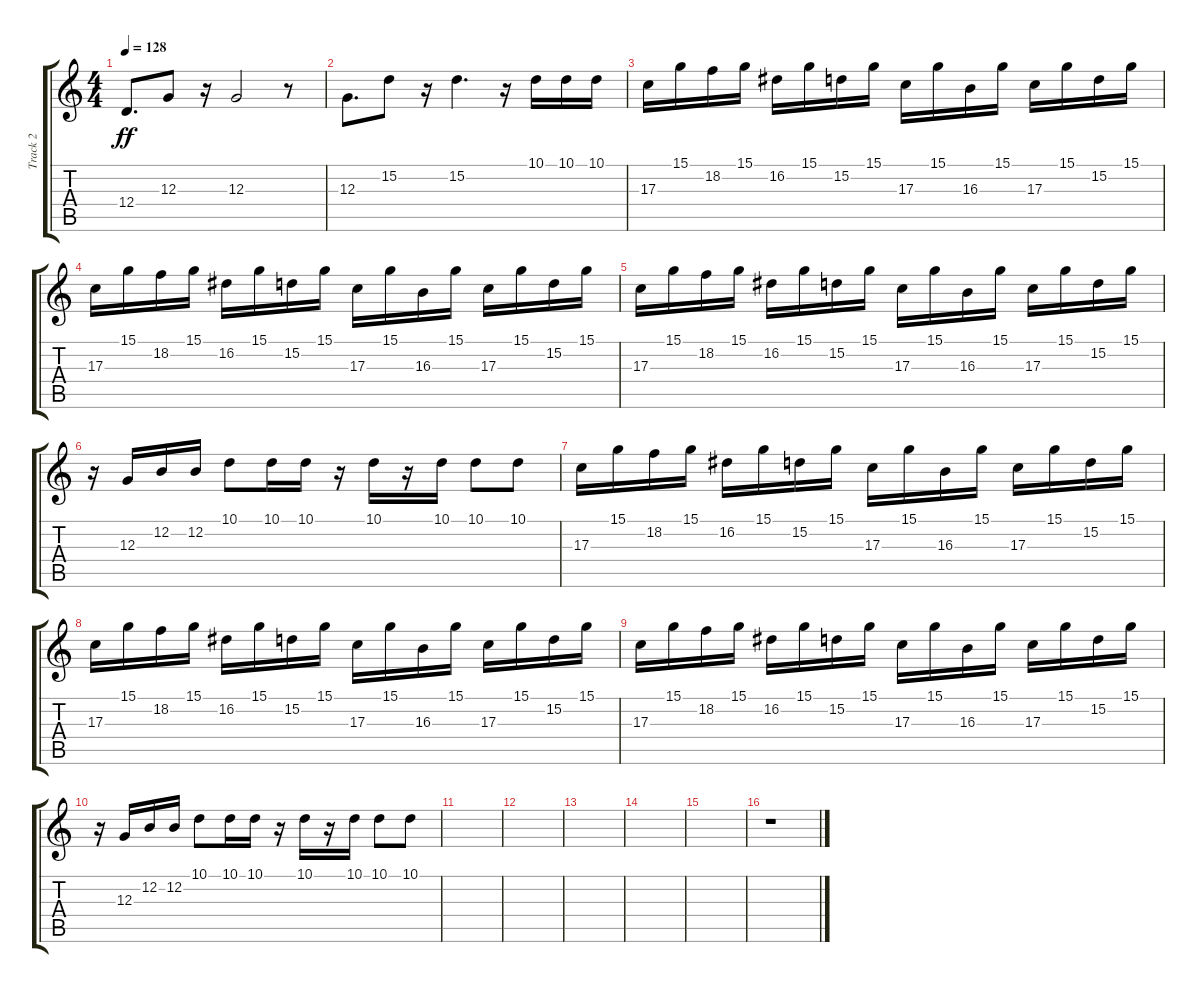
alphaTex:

\track ("Track 2" "Track 2") {instrument violin}
\staff {score tabs}
\tuning (E4 B3 G3 D3 A2 E2) {hide}
\ts (4 4)
\tempo 128
\clef g2
\ks c
12.4.8{d dy ff} 12.3.8 r.16 12.3.2 r.8 |
12.3.8{d} 15.2.8 r.16 15.2.4{d} r.16 10.1.16 10.1.16 10.1.16 |
17.3.16 15.1.16 18.2.16 15.1.16 16.2.16 15.1.16 15.2.16 15.1.16 17.3.16 15.1.16 16.3.16 15.1.16 17.3.16 15.1.16 15.2.16 15.1.16 |
17.3.16 15.1.16 18.2.16 15.1.16 16.2.16 15.1.16 15.2.16 15.1.16 17.3.16 15.1.16 16.3.16 15.1.16 17.3.16 15.1.16 15.2.16 15.1.16 |
17.3.16 15.1.16 18.2.16 15.1.16 16.2.16 15.1.16 15.2.16 15.1.16 17.3.16 15.1.16 16.3.16 15.1.16 17.3.16 15.1.16 15.2.16 15.1.16 |
r.16 12.3.16 12.2.16 12.2.16 10.1.8 10.1.16 10.1.16 r.16 10.1.16 r.16 10.1.16 10.1.8 10.1.8 |
17.3.16 15.1.16 18.2.16 15.1.16 16.2.16 15.1.16 15.2.16 15.1.16 17.3.16 15.1.16 16.3.16 15.1.16 17.3.16 15.1.16 15.2.16 15.1.16 |
17.3.16 15.1.16 18.2.16 15.1.16 16.2.16 15.1.16 15.2.16 15.1.16 17.3.16 15.1.16 16.3.16 15.1.16 17.3.16 15.1.16 15.2.16 15.1.16 |
17.3.16 15.1.16 18.2.16 15.1.16 16.2.16 15.1.16 15.2.16 15.1.16 17.3.16 15.1.16 16.3.16 15.1.16 17.3.16 15.1.16 15.2.16 15.1.16 |
r.16 12.3.16 12.2.16 12.2.16 10.1.8 10.1.16 10.1.16 r.16 10.1.16 r.16 10.1.16 10.1.8 10.1.8 |
|
|
|
|
|
r.1
